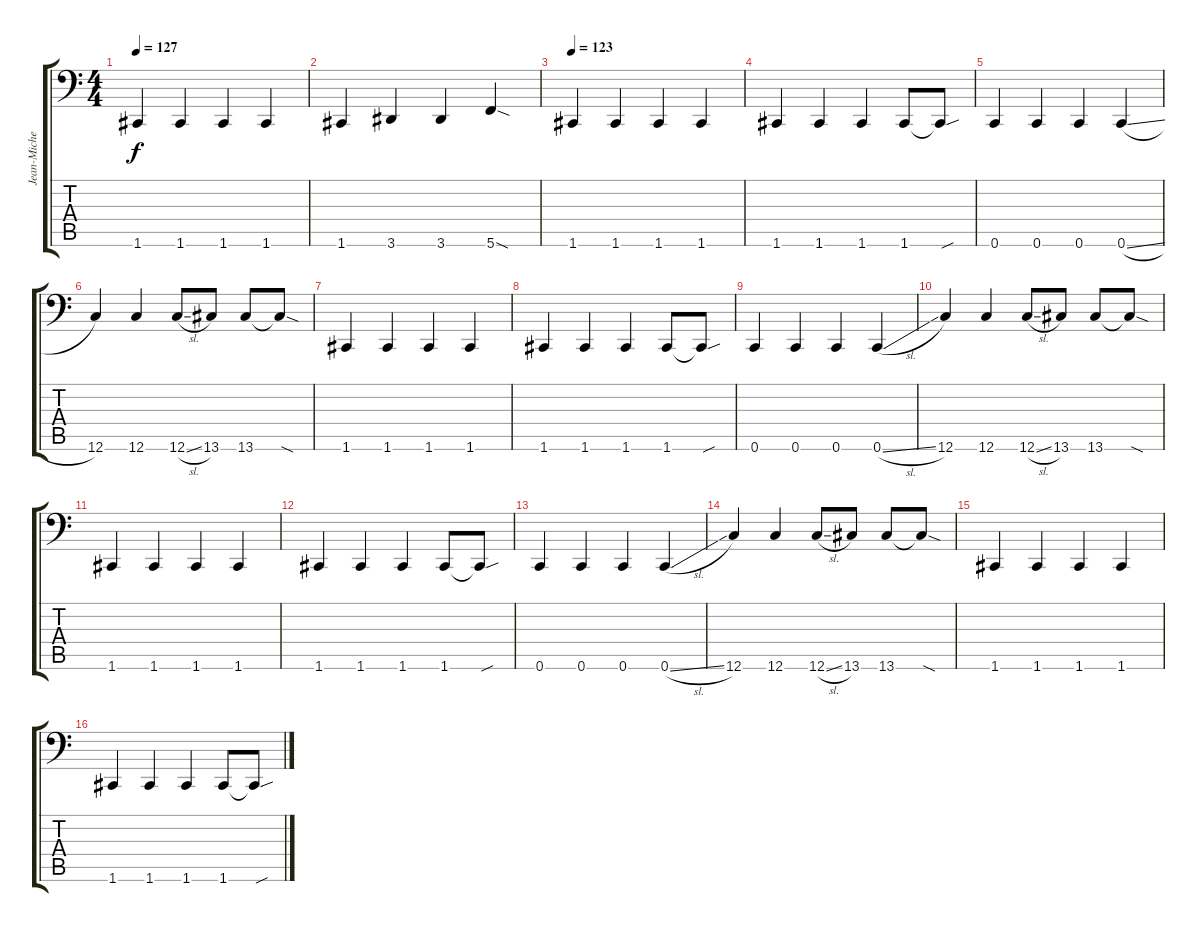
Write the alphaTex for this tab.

\track ("Jean-Michel Labadie" "Jean-Miche") {instrument electricbasspick}
\staff {score tabs}
\tuning (D3 A2 F2 C2 G1 C1) {hide}
\ts (4 4)
\tempo 127
\clef f4
\ks c
1.6.4{dy f} 1.6.4 1.6.4 1.6.4 |
1.6.4 3.6.4 3.6.4 5.6{sod}.4 |
\tempo 123
1.6.4 1.6.4 1.6.4 1.6.4 |
1.6.4 1.6.4 1.6.4 1.6.8 1.6{sou t}.8 |
0.6.4 0.6.4 0.6.4 0.6{sl}.4 |
12.6.4 12.6.4 12.6{sl}.8 13.6.8 13.6.8 13.6{sod t}.8 |
1.6.4 1.6.4 1.6.4 1.6.4 |
1.6.4 1.6.4 1.6.4 1.6.8 1.6{sou t}.8 |
0.6.4 0.6.4 0.6.4 0.6{sl}.4 |
12.6.4 12.6.4 12.6{sl}.8 13.6.8 13.6.8 13.6{sod t}.8 |
1.6.4 1.6.4 1.6.4 1.6.4 |
1.6.4 1.6.4 1.6.4 1.6.8 1.6{sou t}.8 |
0.6.4 0.6.4 0.6.4 0.6{sl}.4 |
12.6.4 12.6.4 12.6{sl}.8 13.6.8 13.6.8 13.6{sod t}.8 |
1.6.4 1.6.4 1.6.4 1.6.4 |
1.6.4 1.6.4 1.6.4 1.6.8 1.6{sou t}.8
